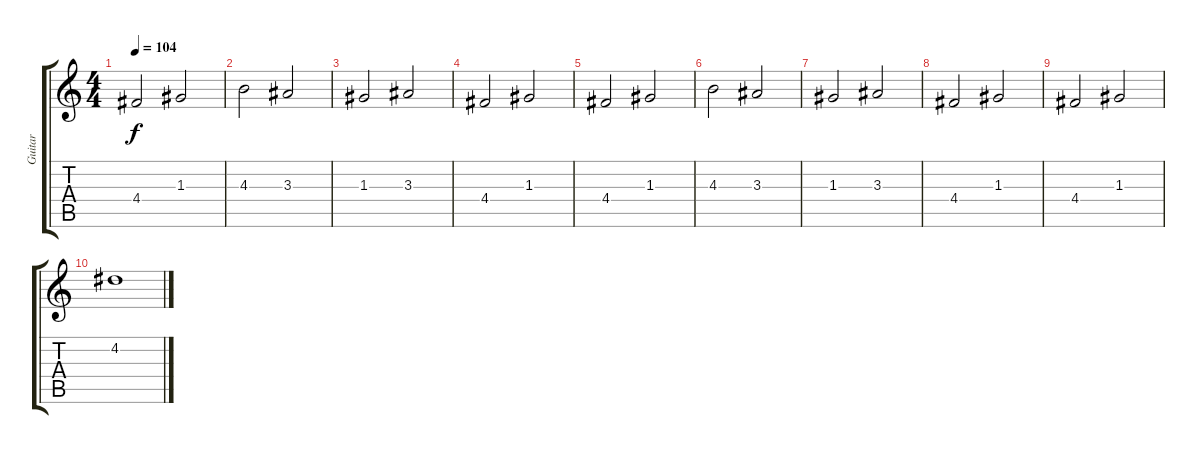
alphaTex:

\track ("Guitar" "Guitar") {instrument electricguitarjazz}
\staff {score tabs}
\tuning (E4 B3 G3 D3 A2 E2) {hide}
\ts (4 4)
\tempo 104
\clef g2
\ks c
4.4.2{dy f} 1.3.2 |
4.3.2 3.3.2 |
1.3.2 3.3.2 |
4.4.2 1.3.2 |
4.4.2 1.3.2 |
4.3.2 3.3.2 |
1.3.2 3.3.2 |
4.4.2 1.3.2 |
4.4.2 1.3.2 |
4.2.1
